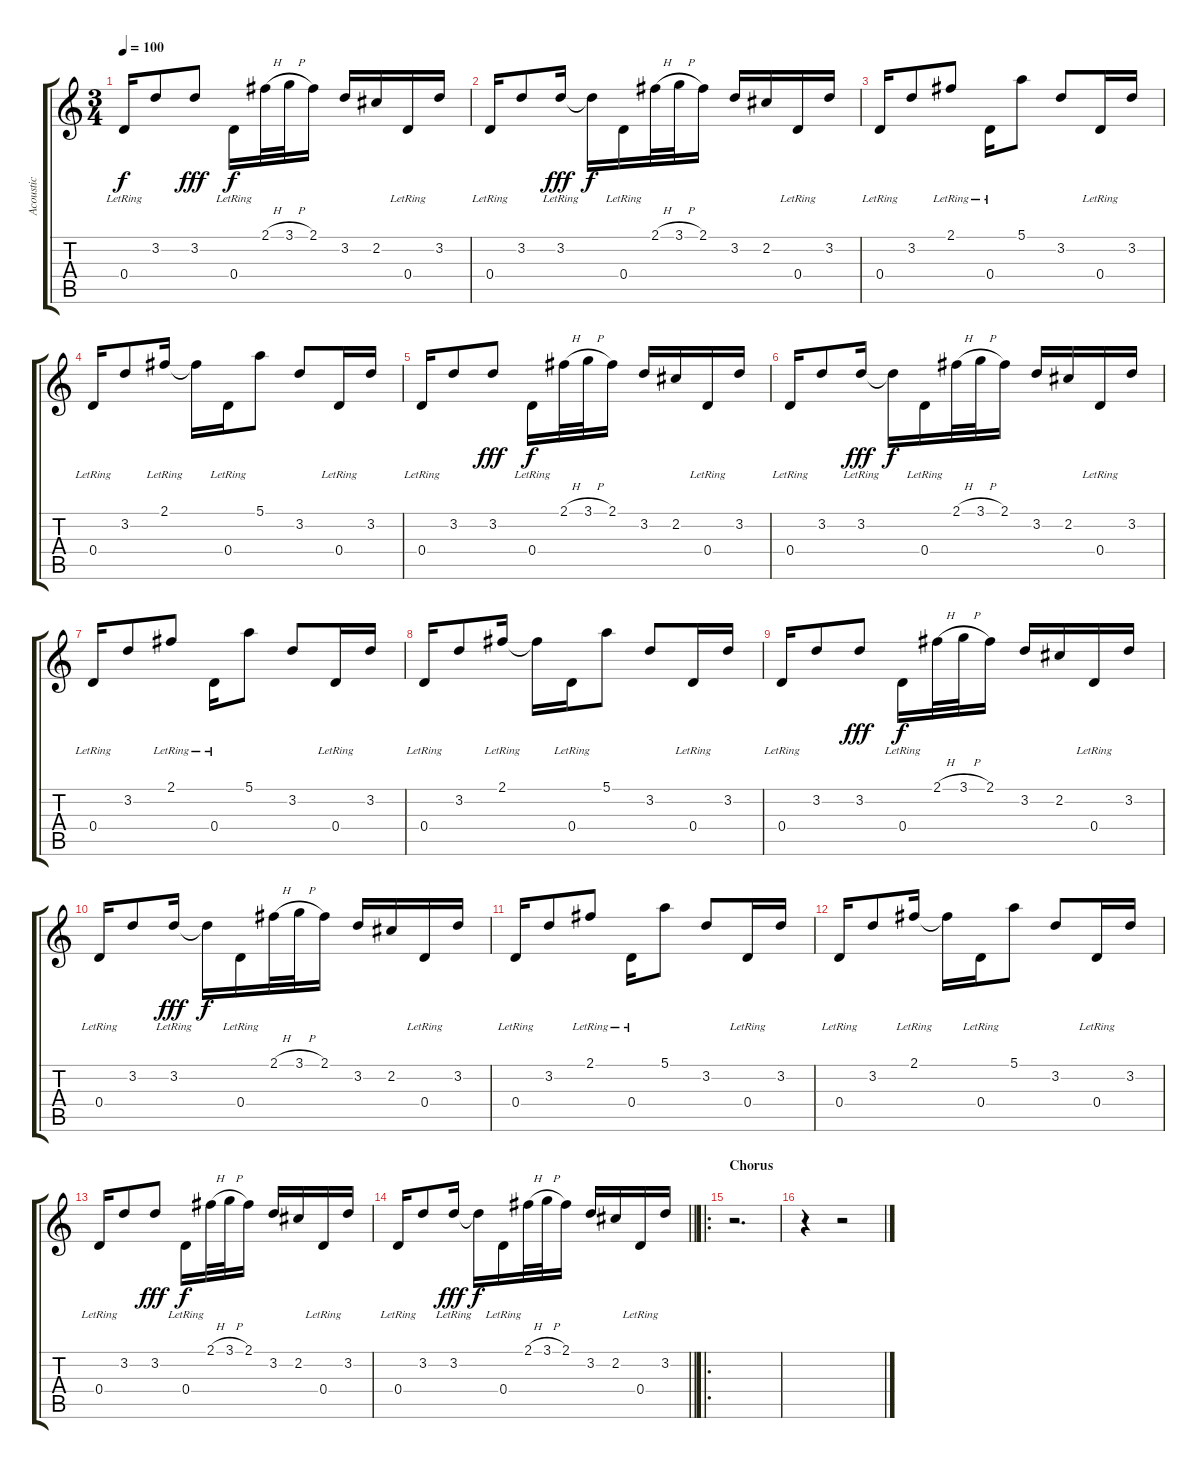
\track ("Acoustic" "Acoustic") {instrument acousticguitarsteel}
\staff {score tabs}
\tuning (E4 B3 G3 D3 A2 D2) {hide}
\ts (3 4)
\tempo 100
\clef g2
\ks c
0.4{lr}.16{dy f} 3.2.8 3.2.8{dy fff} 0.4{lr}.16{dy f} 2.1{h}.32 3.1{h}.32 2.1.16 3.2.16 2.2.16 0.4{lr}.16 3.2.16 |
0.4{lr}.16 3.2.8 3.2{lr}.16{dy fff} 3.2{t}.16{dy f} 0.4{lr}.16 2.1{h}.32 3.1{h}.32 2.1.16 3.2.16 2.2.16 0.4{lr}.16 3.2.16 |
0.4{lr}.16 3.2.8 2.1{lr}.8 0.4{lr}.16 5.1.8 3.2.8 0.4{lr}.16 3.2.16 |
0.4{lr}.16 3.2.8 2.1{lr}.16 2.1{t}.16 0.4{lr}.16 5.1.8 3.2.8 0.4{lr}.16 3.2.16 |
0.4{lr}.16 3.2.8 3.2.8{dy fff} 0.4{lr}.16{dy f} 2.1{h}.32 3.1{h}.32 2.1.16 3.2.16 2.2.16 0.4{lr}.16 3.2.16 |
0.4{lr}.16 3.2.8 3.2{lr}.16{dy fff} 3.2{t}.16{dy f} 0.4{lr}.16 2.1{h}.32 3.1{h}.32 2.1.16 3.2.16 2.2.16 0.4{lr}.16 3.2.16 |
0.4{lr}.16 3.2.8 2.1{lr}.8 0.4{lr}.16 5.1.8 3.2.8 0.4{lr}.16 3.2.16 |
0.4{lr}.16 3.2.8 2.1{lr}.16 2.1{t}.16 0.4{lr}.16 5.1.8 3.2.8 0.4{lr}.16 3.2.16 |
0.4{lr}.16 3.2.8 3.2.8{dy fff} 0.4{lr}.16{dy f} 2.1{h}.32 3.1{h}.32 2.1.16 3.2.16 2.2.16 0.4{lr}.16 3.2.16 |
0.4{lr}.16 3.2.8 3.2{lr}.16{dy fff} 3.2{t}.16{dy f} 0.4{lr}.16 2.1{h}.32 3.1{h}.32 2.1.16 3.2.16 2.2.16 0.4{lr}.16 3.2.16 |
0.4{lr}.16 3.2.8 2.1{lr}.8 0.4{lr}.16 5.1.8 3.2.8 0.4{lr}.16 3.2.16 |
0.4{lr}.16 3.2.8 2.1{lr}.16 2.1{t}.16 0.4{lr}.16 5.1.8 3.2.8 0.4{lr}.16 3.2.16 |
0.4{lr}.16 3.2.8 3.2.8{dy fff} 0.4{lr}.16{dy f} 2.1{h}.32 3.1{h}.32 2.1.16 3.2.16 2.2.16 0.4{lr}.16 3.2.16 |
\barLineRight lightlight
0.4{lr}.16 3.2.8 3.2{lr}.16{dy fff} 3.2{t}.16{dy f} 0.4{lr}.16 2.1{h}.32 3.1{h}.32 2.1.16 3.2.16 2.2.16 0.4{lr}.16 3.2.16 |
\ro
\section ("" "Chorus")
r.2{d} |
r.4 r.2
